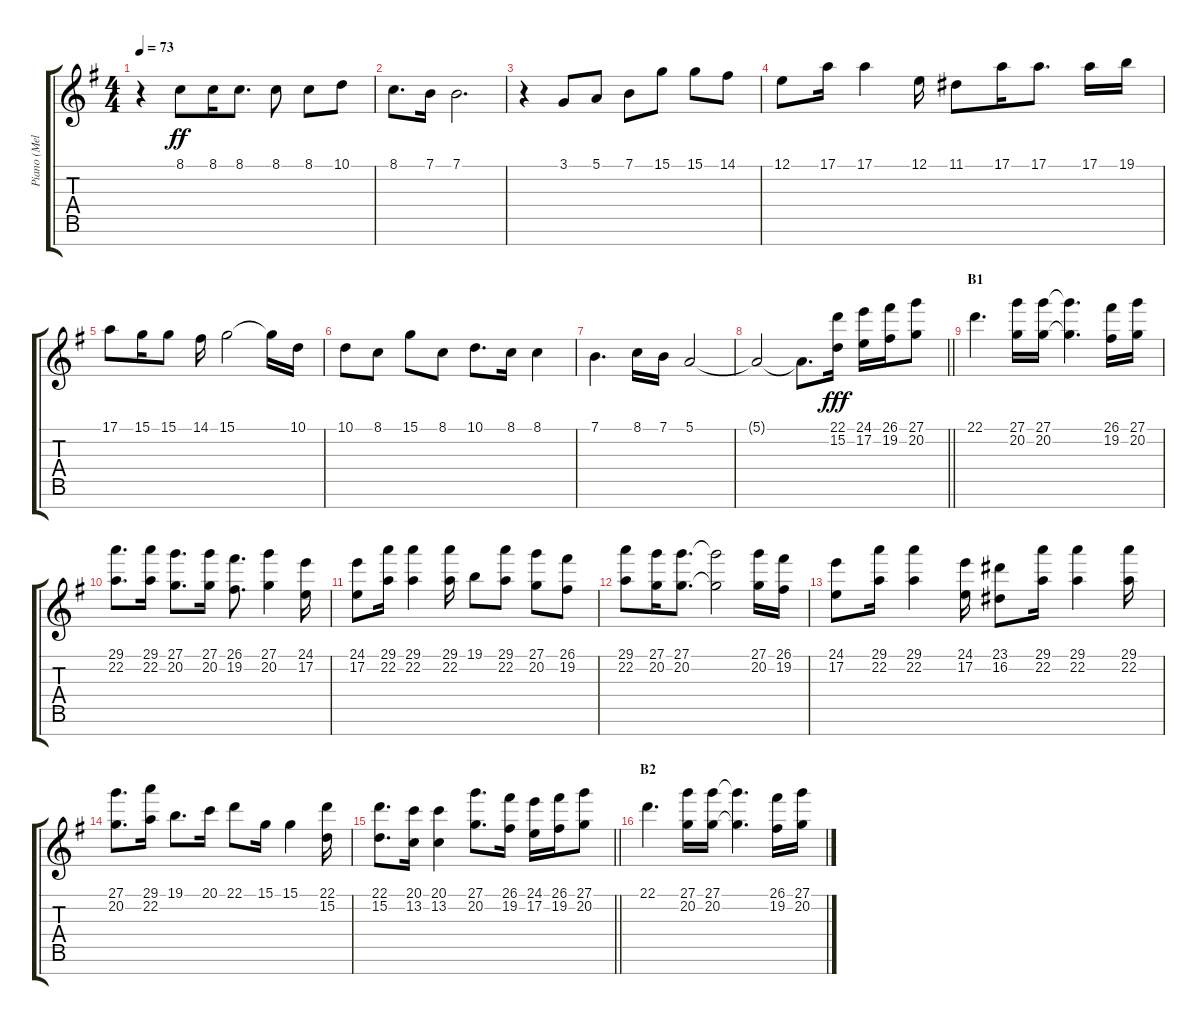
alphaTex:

\track ("Piano (Melody)" "Piano (Mel") {instrument acousticgrandpiano}
\staff {score tabs}
\tuning (E4 B3 G3 D3 A2 E2 B1) {hide}
\ts (4 4)
\tempo 73
\clef g2
\ks g
r.4{dy ff} 8.1.8 8.1.16 8.1.8{d} 8.1.8 8.1.8 10.1.8 |
8.1.8{d} 7.1.16 7.1.2{d} |
r.4 3.1.8 5.1.8 7.1.8 15.1.8 15.1.8 14.1.8 |
12.1.8 17.1.16 17.1.4 12.1.16 11.1.8 17.1.16 17.1.8{d} 17.1.16 19.1.16 |
17.1.8 15.1.16 15.1.8 14.1.16 15.1.2 15.1{t}.16 10.1.16 |
10.1.8 8.1.8 15.1.8 8.1.8 10.1.8{d} 8.1.16 8.1.4 |
7.1.4{d} 8.1.16 7.1.16 5.1.2 |
\barLineRight lightlight
5.1{t}.2 5.1{t}.8{d} (22.1 15.2).16{dy fff} (24.1 17.2).16 (26.1 19.2).16 (27.1 20.2).8 |
\section ("" "B1")
22.1.4{d} (27.1 20.2).16 (27.1 20.2).16 (27.1{t} 20.2{t}).4{d} (26.1 19.2).16 (27.1 20.2).16 |
(29.1 22.2).8{d} (29.1 22.2).16 (27.1 20.2).8{d} (27.1 20.2).16 (26.1 19.2).8{d} (27.1 20.2).4 (24.1 17.2).16 |
(24.1 17.2).8 (29.1 22.2).16 (29.1 22.2).4 (29.1 22.2).16 19.1.8 (29.1 22.2).8 (27.1 20.2).8 (26.1 19.2).8 |
(29.1 22.2).8 (27.1 20.2).16 (27.1 20.2).8{d} (27.1{t} 20.2{t}).2 (27.1 20.2).16 (26.1 19.2).16 |
(24.1 17.2).8 (29.1 22.2).16 (29.1 22.2).4 (24.1 17.2).16 (23.1 16.2).8 (29.1 22.2).16 (29.1 22.2).4 (29.1 22.2).16 |
(27.1 20.2).8{d} (29.1 22.2).16 19.1.8{d} 20.1.16 22.1.8 15.1.16 15.1.4 (22.1 15.2).16 |
\barLineRight lightlight
(22.1 15.2).8{d} (20.1 13.2).16 (20.1 13.2).4 (27.1 20.2).8{d} (26.1 19.2).16 (24.1 17.2).16 (26.1 19.2).16 (27.1 20.2).8 |
\section ("" "B2")
22.1.4{d} (27.1 20.2).16 (27.1 20.2).16 (27.1{t} 20.2{t}).4{d} (26.1 19.2).16 (27.1 20.2).16
